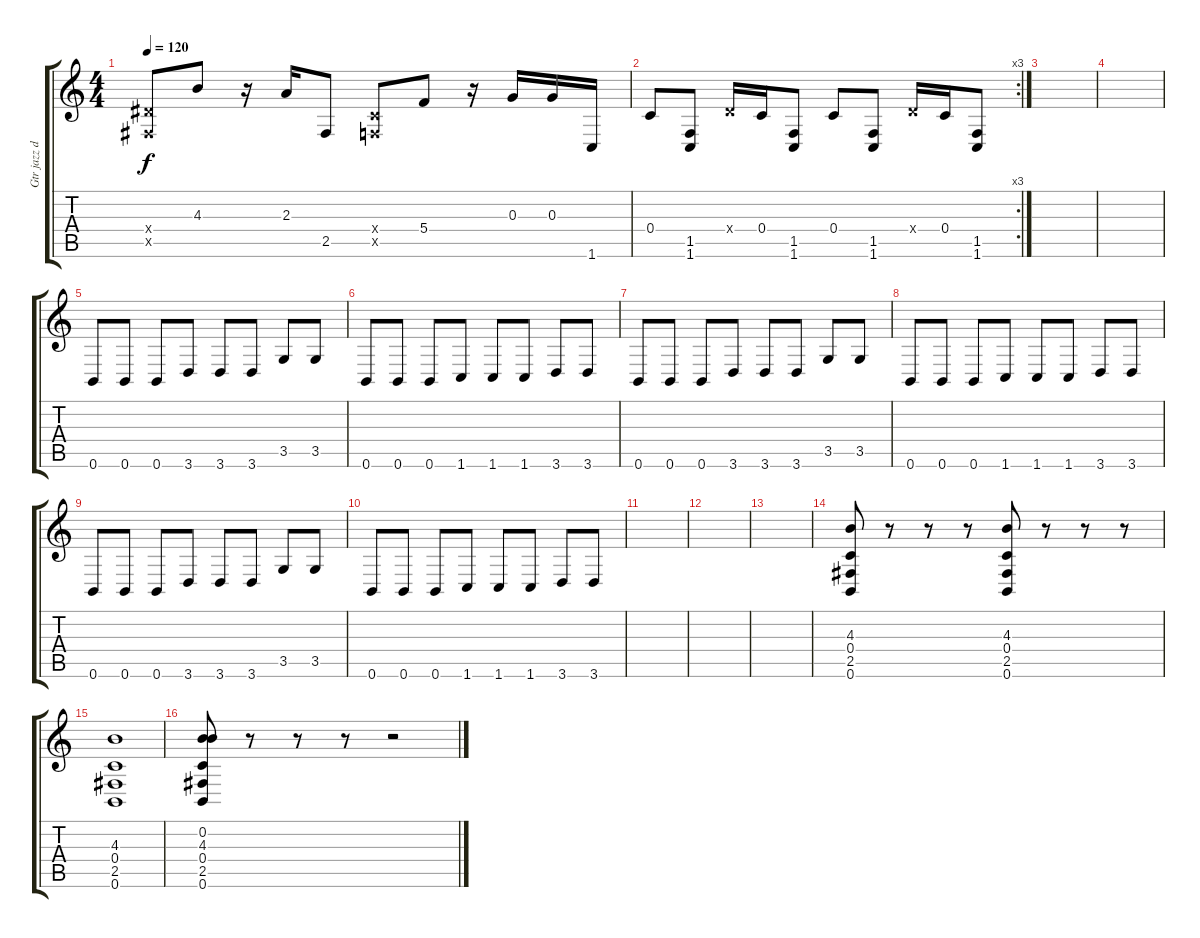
\track ("Gtr jazz disto" "Gtr jazz d") {instrument distortionguitar}
\staff {score tabs}
\tuning (E4 B3 G3 C3 E2 B1) {hide}
\ts (4 4)
\tempo 120
\clef g2
\ks c
(3.4{x} 2.5{x}).8{dy f} 4.3.8 r.16 2.3.16 2.5.8 (0.4{x} 1.5{x}).8 5.4.8 r.16 0.3.16 0.3.16 1.6.16 |
\rc 3
0.4.8 (1.5 1.6).8 2.4{x}.16 0.4.16 (1.5 1.6).8 0.4.8 (1.5 1.6).8 2.4{x}.16 0.4.16 (1.5 1.6).8 |
|
|
0.6.8 0.6.8 0.6.8 3.6.8 3.6.8 3.6.8 3.5.8 3.5.8 |
0.6.8 0.6.8 0.6.8 1.6.8 1.6.8 1.6.8 3.6.8 3.6.8 |
0.6.8 0.6.8 0.6.8 3.6.8 3.6.8 3.6.8 3.5.8 3.5.8 |
0.6.8 0.6.8 0.6.8 1.6.8 1.6.8 1.6.8 3.6.8 3.6.8 |
0.6.8 0.6.8 0.6.8 3.6.8 3.6.8 3.6.8 3.5.8 3.5.8 |
0.6.8 0.6.8 0.6.8 1.6.8 1.6.8 1.6.8 3.6.8 3.6.8 |
|
|
|
(4.3 0.4 2.5 0.6).8 r.8 r.8 r.8 (4.3 0.4 2.5 0.6).8 r.8 r.8 r.8 |
(4.3 0.4 2.5 0.6).1 |
(0.2 4.3 0.4 2.5 0.6).8 r.8 r.8 r.8 r.2
